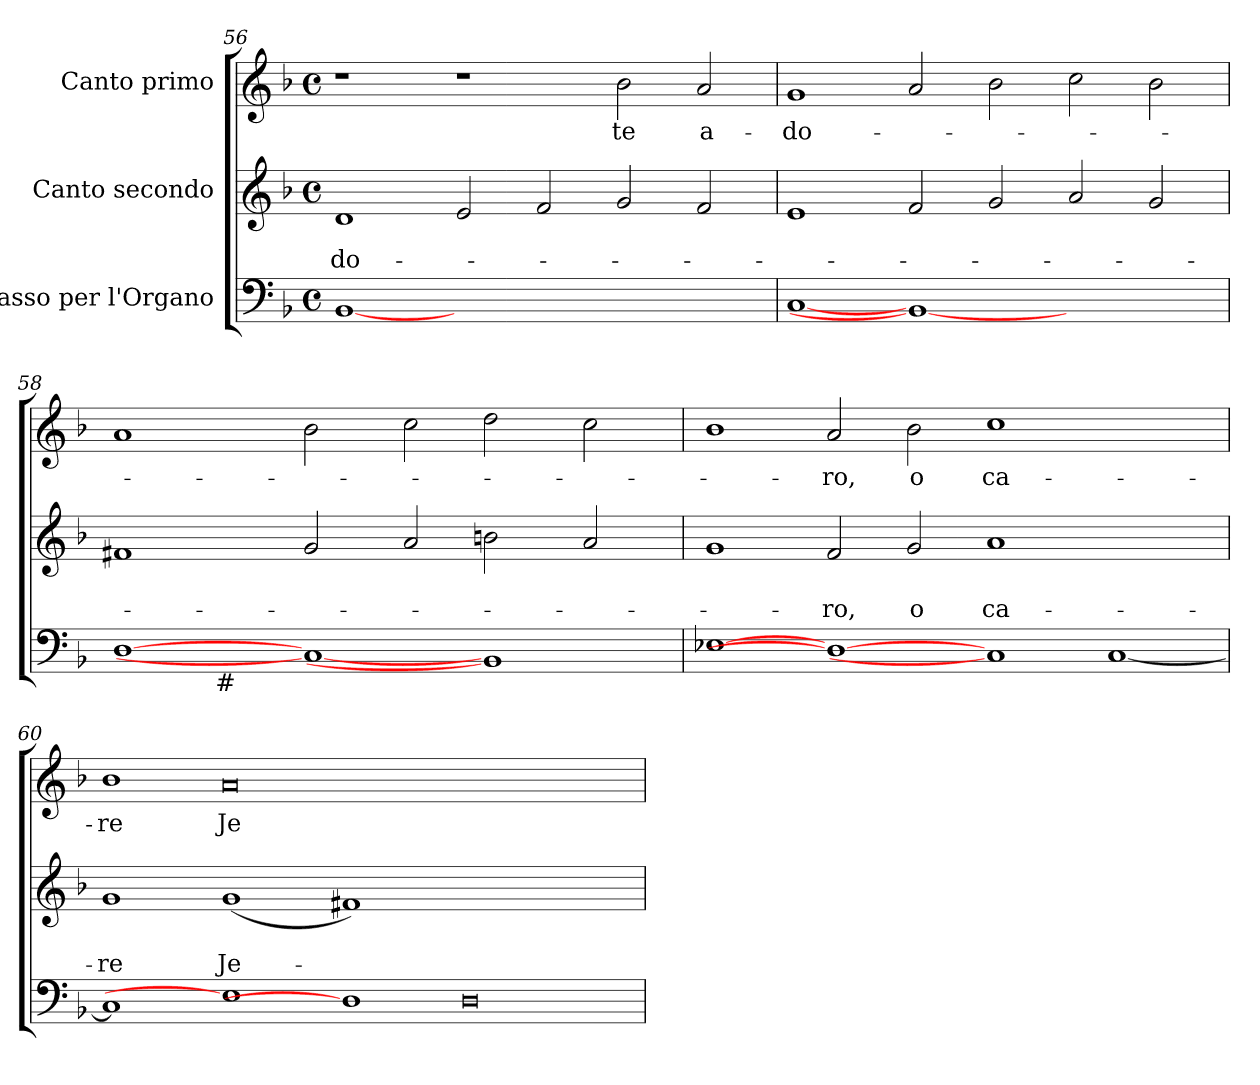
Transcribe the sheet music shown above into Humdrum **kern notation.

**kern	**kern	**text	**text	**kern	**text
*part3	*part2	*part2	*part2	*part1	*part1
*staff3	*staff2	*staff2	*staff2	*staff1	*staff1
*I"Basso per l'Organo	*I"Canto secondo	*	*	*I"Canto primo	*
*clefF4	*clefG2	*	*	*clefG2	*
*ITrd7c12	*	*	*	*	*
*k[b-]	*k[b-]	*	*	*k[b-]	*
*F:	*F:	*	*	*F:	*
*M4/4	*M4/4	*	*	*M4/4	*
*met(c)	*met(c)	*	*	*met(c)	*
=56	=56	=56	=56	=56	=56
!	!	!	!LO:LY:b	!	!
[1BBB-	1d	.	-do-	1r	.
0ryy	2e/	.	.	1r	.
.	2f/	.	.	.	.
!	!	!	!	!	!LO:LY:b
.	2g/	.	.	2b-\	te
!	!	!	!	!	!LO:LY:b
.	2f/	.	.	2a/	a-
=57	=57	=57	=57	=57	=57
!	!	!	!	!	!LO:LY:b
[1CC	1e	.	.	1g	-do-
1BBB-_	2f/	.	.	2a/	.
.	2g/	.	.	2b-\	.
1ryy	2a/	.	.	2cc\	.
.	2g/	.	.	2b-\	.
=58	=58	=58	=58	=58	=58
*^	*	*	*	*	*
[1DD	4ryy	1f#X	.	.	1a	.
.	8ryy	.	.	.	.	.
.	32ryy	.	.	.	.	.
!	!LO:TX:b:t=#	!	!	!	!	!
.	1ryy	.	.	.	.	.
1CC_	.	2g/	.	.	2b-\	.
.	1ryy	.	.	.	.	.
.	.	2a/	.	.	2cc\	.
1BBB-]	.	2b\	.	.	2dd\	.
.	2ryy	.	.	.	.	.
.	.	2a/	.	.	2cc\	.
.	16.ryy	.	.	.	.	.
*v	*v	*	*	*	*	*
=59	=59	=59	=59	=59	=59
[1EE-X	1g	.	.	1b-	.
!	!	!	!LO:LY:b	!	!LO:LY:b
1DD_	2f/	.	-ro,	2a/	-ro,
!	!	!	!LO:LY:b	!	!LO:LY:b
.	2g/	.	o	2b-\	o
!	!	!	!LO:LY:b	!	!LO:LY:b
1CC]	1a	.	ca-	1cc	ca-
[<1CC	1ryy	.	.	1ryy	.
=60	=60	=60	=60	=60	=60
!	!	!	!LO:LY:b	!	!LO:LY:b
1CC]	1g	.	-re	1b-	-re
!	!	!	!LO:LY:b	!	!LO:LY:b:rj
1EE-]	(>1g	.	Je-	0a	Je-
1DD]	1f#X)	.	.	.	.
0DD	0ryy	.	.	0ryy	.
=	=	=	=	=	=
*-	*-	*-	*-	*-	*-
